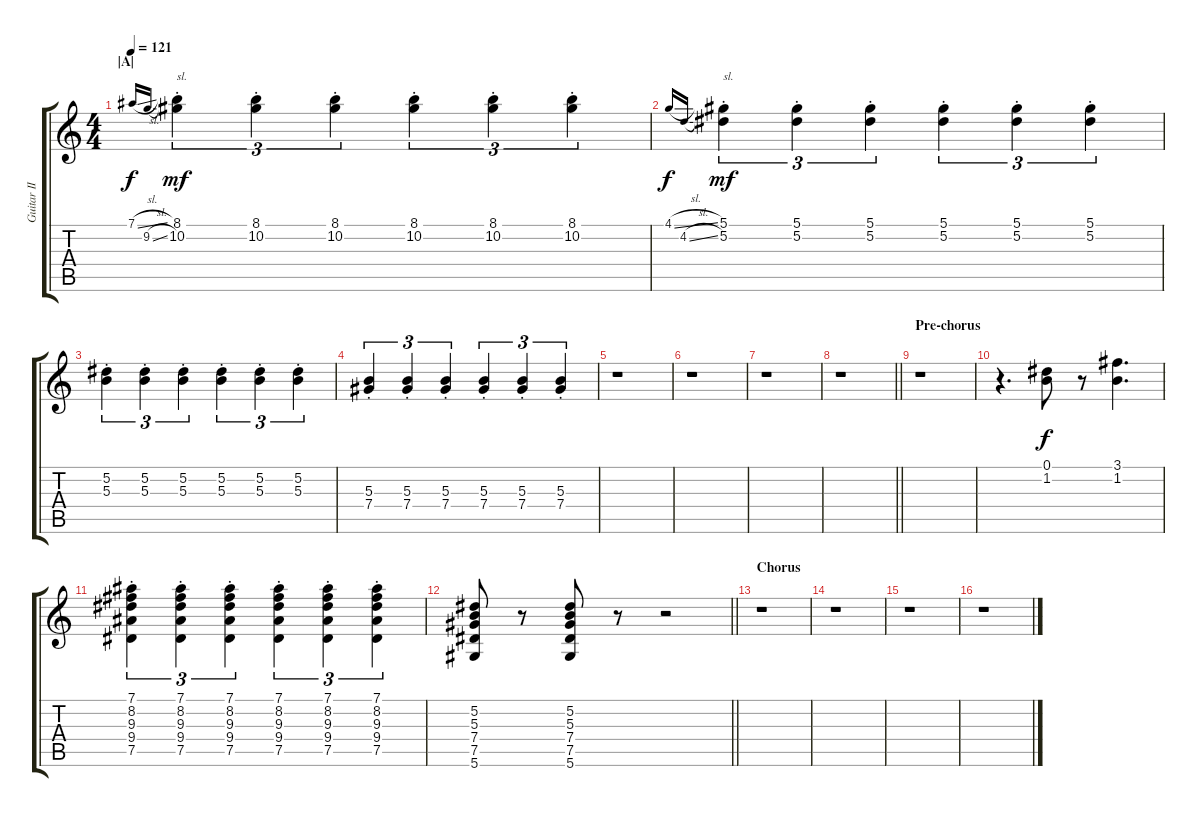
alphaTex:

\track ("Guitar II" "Guitar II") {instrument distortionguitar}
\staff {score tabs}
\tuning (Eb4 Bb3 Gb3 Db3 Ab2 Eb2) {hide}
\ts (4 4)
\section ("" "|A|")
\tempo 121
\clef g2
\ks aminor
7.1{sl}.16{gr onbeat dy f} 9.2{sl}.16{gr onbeat} (8.1{st} 10.2{st}).4{tu (3 2) txt "sl." dy mf} (8.1{st} 10.2{st}).4{tu (3 2)} (8.1{st} 10.2{st}).4{tu (3 2)} (8.1{st} 10.2{st}).4{tu (3 2)} (8.1{st} 10.2{st}).4{tu (3 2)} (8.1{st} 10.2{st}).4{tu (3 2)} |
4.1{sl}.16{gr onbeat dy f} 4.2{sl}.16{gr onbeat} (5.1{st} 5.2{st}).4{tu (3 2) txt "sl." dy mf} (5.1{st} 5.2{st}).4{tu (3 2)} (5.1{st} 5.2{st}).4{tu (3 2)} (5.1{st} 5.2{st}).4{tu (3 2)} (5.1{st} 5.2{st}).4{tu (3 2)} (5.1{st} 5.2{st}).4{tu (3 2)} |
(5.2{st} 5.3{st}).4{tu (3 2)} (5.2{st} 5.3{st}).4{tu (3 2)} (5.2{st} 5.3{st}).4{tu (3 2)} (5.2{st} 5.3{st}).4{tu (3 2)} (5.2{st} 5.3{st}).4{tu (3 2)} (5.2{st} 5.3{st}).4{tu (3 2)} |
(5.3{st} 7.4{st}).4{tu (3 2)} (5.3{st} 7.4{st}).4{tu (3 2)} (5.3{st} 7.4{st}).4{tu (3 2)} (5.3{st} 7.4{st}).4{tu (3 2)} (5.3{st} 7.4{st}).4{tu (3 2)} (5.3{st} 7.4{st}).4{tu (3 2)} |
r.1 |
r.1 |
r.1 |
\barLineRight lightlight
r.1 |
\section ("" "Pre-chorus")
r.1 |
r.4{d} (0.1 1.2).8{dy f} r.8 (3.1 1.2).4{d} |
(7.1{st} 8.2{st} 9.3{st} 9.4{st} 7.5{st}).4{tu (3 2)} (7.1{st} 8.2{st} 9.3{st} 9.4{st} 7.5{st}).4{tu (3 2)} (7.1{st} 8.2{st} 9.3{st} 9.4{st} 7.5{st}).4{tu (3 2)} (7.1{st} 8.2{st} 9.3{st} 9.4{st} 7.5{st}).4{tu (3 2)} (7.1{st} 8.2{st} 9.3{st} 9.4{st} 7.5{st}).4{tu (3 2)} (7.1{st} 8.2{st} 9.3{st} 9.4{st} 7.5{st}).4{tu (3 2)} |
\barLineRight lightlight
(5.2 5.3 7.4 7.5 5.6).8 r.8 (5.2 5.3 7.4 7.5 5.6).8 r.8 r.2 |
\section ("" "Chorus")
r.1 |
r.1 |
r.1 |
r.1
